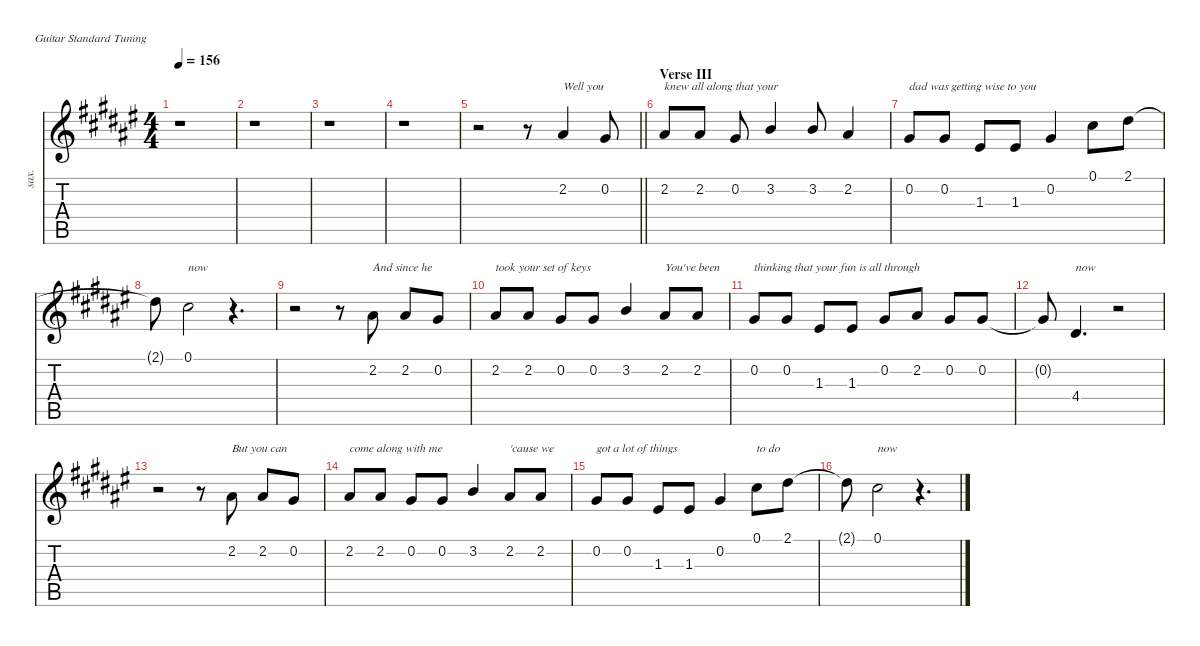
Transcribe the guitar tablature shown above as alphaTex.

\defaultSystemsLayout 4
\hideDynamics
\bracketExtendMode nobrackets
\otherSystemsTrackNameOrientation horizontal
\track ("Vocals" "sax.") {instrument altosax}
\staff {score tabs}
\tuning (E4 B3 G3 D3 A2 E2)
\displaytranspose 9
\ts (4 4)
\tempo 156
\clef g2
\ks f#
r.1{dy ff beam Down} |
r.1{beam Down} |
r.1{beam Down} |
r.1{beam Down} |
\barLineRight lightlight
r.2{beam Down} r.8{beam Down} 2.2{acc #}.4{txt "Well you" beam Up} 0.2{acc #}.8{beam Up} |
\section ("" "Verse III")
2.2{acc #}.8{txt "knew all along that your" beam Up} 2.2{acc #}.8{beam Up} 0.2{acc #}.8{beam Up} 3.2{acc forcenatural}.4{beam Up} 3.2{acc forcenatural}.8{beam Up} 2.2{acc #}.4{beam Up} |
0.2{acc #}.8{txt "dad was getting wise to you" beam Up} 0.2{acc #}.8{beam Up} 1.3{acc #}.8{beam Up} 1.3{acc #}.8{beam Up} 0.2{acc #}.4{beam Up} 0.1{acc #}.8{beam Down} 2.1{acc #}.8{beam Down} |
2.1{t acc #}.8{beam Down} 0.1{acc #}.2{txt "now" beam Down} r.4{d beam Down} |
r.2{beam Down} r.8{beam Down} 2.2{acc #}.8{txt "And since he" beam Up} 2.2{acc #}.8{beam Up} 0.2{acc #}.8{beam Up} |
2.2{acc #}.8{txt "took your set of keys" beam Up} 2.2{acc #}.8{beam Up} 0.2{acc #}.8{beam Up} 0.2{acc #}.8{beam Up} 3.2{acc forcenatural}.4{beam Up} 2.2{acc #}.8{txt "You've been" beam Up} 2.2{acc #}.8{beam Up} |
0.2{acc #}.8{txt "thinking that your fun is all through" beam Up} 0.2{acc #}.8{beam Up} 1.3{acc #}.8{beam Up} 1.3{acc #}.8{beam Up} 0.2{acc #}.8{beam Up} 2.2{acc #}.8{beam Up} 0.2{acc #}.8{beam Up} 0.2{acc #}.8{beam Up} |
0.2{t acc #}.8{beam Up} 4.4{acc #}.4{d txt "now" beam Up} r.2{beam Up} |
r.2{beam Down} r.8{beam Down} 2.2{acc #}.8{txt "But you can" beam Up} 2.2{acc #}.8{beam Up} 0.2{acc #}.8{beam Up} |
2.2{acc #}.8{txt "come along with me" beam Up} 2.2{acc #}.8{beam Up} 0.2{acc #}.8{beam Up} 0.2{acc #}.8{beam Up} 3.2{acc forcenatural}.4{beam Up} 2.2{acc #}.8{txt "'cause we" beam Up} 2.2{acc #}.8{beam Up} |
0.2{acc #}.8{txt "got a lot of things" beam Up} 0.2{acc #}.8{beam Up} 1.3{acc #}.8{beam Up} 1.3{acc #}.8{beam Up} 0.2{acc #}.4{beam Up} 0.1{acc #}.8{txt "to do" beam Down} 2.1{acc #}.8{beam Down} |
2.1{t acc #}.8{beam Down} 0.1{acc #}.2{txt "now" beam Down} r.4{d beam Down}
